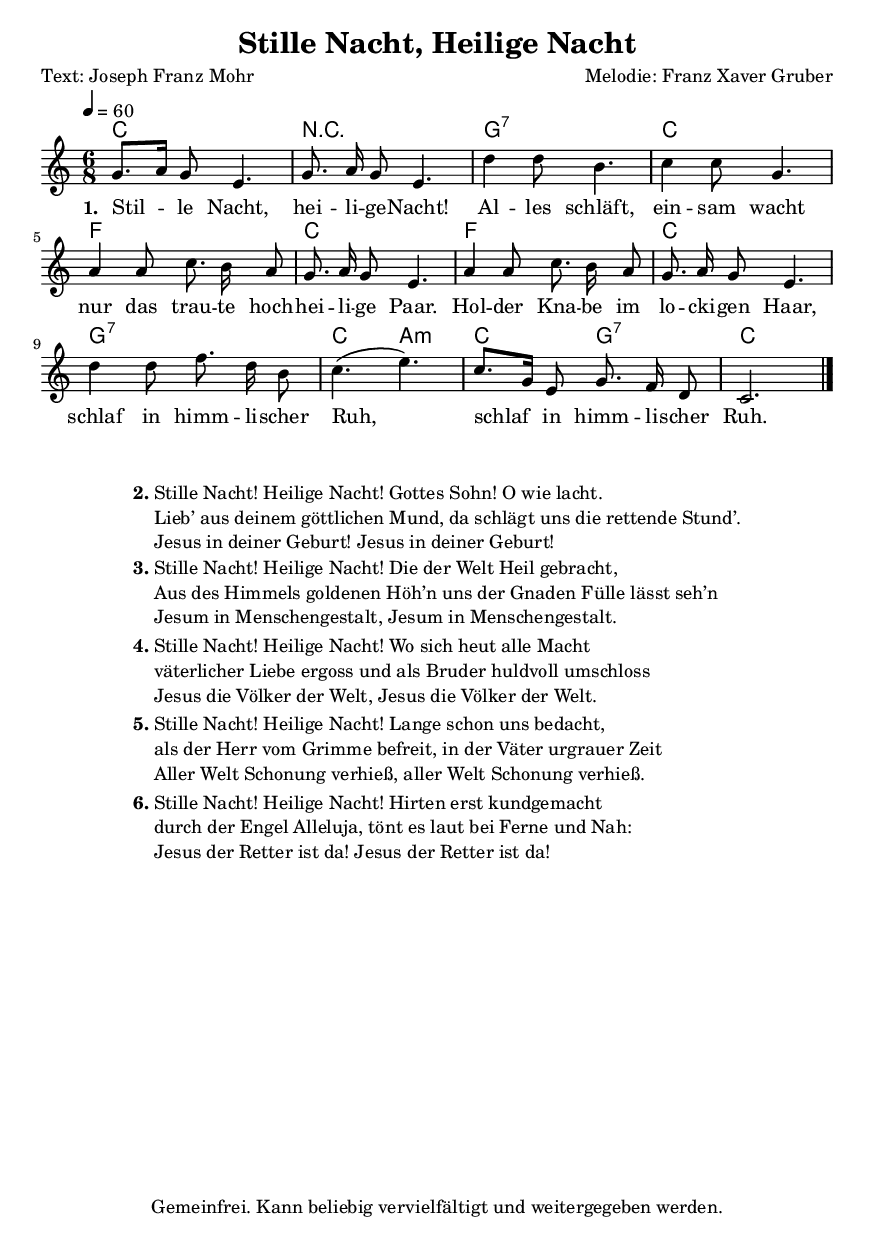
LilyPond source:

%=============================================
%   created by MuseScore Version: 0.9.6.3
%          Donnerstag, 18. November 2010
%=============================================
%
% geringfügige Änderungen von Hauke Rehr

\version "2.12.3"

\include "default.ly"

\header {
  title = "Stille Nacht, Heilige Nacht"
  composer = "Melodie: Franz Xaver Gruber"
  poet = "Text: Joseph Franz Mohr"
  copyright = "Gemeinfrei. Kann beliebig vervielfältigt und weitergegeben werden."
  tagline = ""
}

#(set-global-staff-size 16)

AvoiceAA = \relative c'{
  \autoBeamOff
  \clef treble
  \key c \major
  \tempo 4 = 60
  \time 6/8
   g'8. [a16] g8 e4.      | % 1
  g8. a16 g8 e4.      | % 2
  d'4 d8 b4.          | % 3
  c4 c8 g4.           | % 4
  a4 a8 c8. b16 a8      | % 5
  g8. a16 g8 e4.      | % 6
  a4 a8 c8. b16 a8      | % 7
  g8. a16 g8 e4.      | % 8
  d'4 d8 f8. d16 b8      | % 9
  c4.( e4.)      | % 10
  c8. [g16] e8 g8. f16 d8      | % 11
  c2. \bar "|."
}% end of last bar in partorvoice

ApartAverseB = \lyricmode {
  \set stanza = " 1. "
  Stil -- le  Nacht, hei -- li -- ge -- Nacht!
  Al -- les  schläft, ein -- sam  wacht
  nur das trau -- te  hoch -- hei -- li -- ge  Paar.
  Hol -- der  Kna -- be  im lo -- cki -- gen  Haar,
  schlaf in himm -- li -- scher  "Ruh,"
  schlaf in  himm -- li -- scher  Ruh.
}

theChords = \chordmode {
  c8*6 R1*6/8 g1*6/8:7
  c1*6/8 f1*6/8 c1*6/8 f1*6/8
  c1*6/8 g1*6/8:7 c4. a4.:m
  c2*6/8 g2*6/8:7 c1*6/8
}%%end of chordlist


\score {
  <<
    \new ChordNames { \theChords }
    \new Voice = "Lied" { \AvoiceAA}
    \new Lyrics \lyricsto "Lied" { \ApartAverseB}
  >>
 \layout {}
 \midi {}
}

\markup {
  \fill-line {
    \hspace #0.1
    \column {
      \hspace #0.1
      \line {
        \bold "2."
        \column {
          "Stille Nacht! Heilige Nacht! Gottes Sohn! O wie lacht."
          "Lieb’ aus deinem göttlichen Mund, da schlägt uns die rettende Stund’."
          "Jesus in deiner Geburt! Jesus in deiner Geburt!"
        }
      }
      \hspace #0.1
      \line {
        \bold "3."
        \column {
          "Stille Nacht! Heilige Nacht! Die der Welt Heil gebracht,"
          "Aus des Himmels goldenen Höh’n uns der Gnaden Fülle lässt seh’n"
          "Jesum in Menschengestalt, Jesum in Menschengestalt."
        }
      }
      \hspace #0.1
      \line {
        \bold "4."
        \column {
          "Stille Nacht! Heilige Nacht! Wo sich heut alle Macht"
          "väterlicher Liebe ergoss und als Bruder huldvoll umschloss"
          "Jesus die Völker der Welt, Jesus die Völker der Welt."
        }
      }
      \hspace #0.1
      \line {
        \bold "5."
        \column {
          "Stille Nacht! Heilige Nacht! Lange schon uns bedacht,"
          "als der Herr vom Grimme befreit, in der Väter urgrauer Zeit"
          "Aller Welt Schonung verhieß, aller Welt Schonung verhieß."
        }
      }
      \hspace #0.1
      \line {
        \bold "6."
        \column {
          "Stille Nacht! Heilige Nacht! Hirten erst kundgemacht"
          "durch der Engel Alleluja, tönt es laut bei Ferne und Nah:"
          "Jesus der Retter ist da! Jesus der Retter ist da!"
        }
      }
    }
    \hspace #0.1
  }
}

 % some settings % vim: sw=2 et
